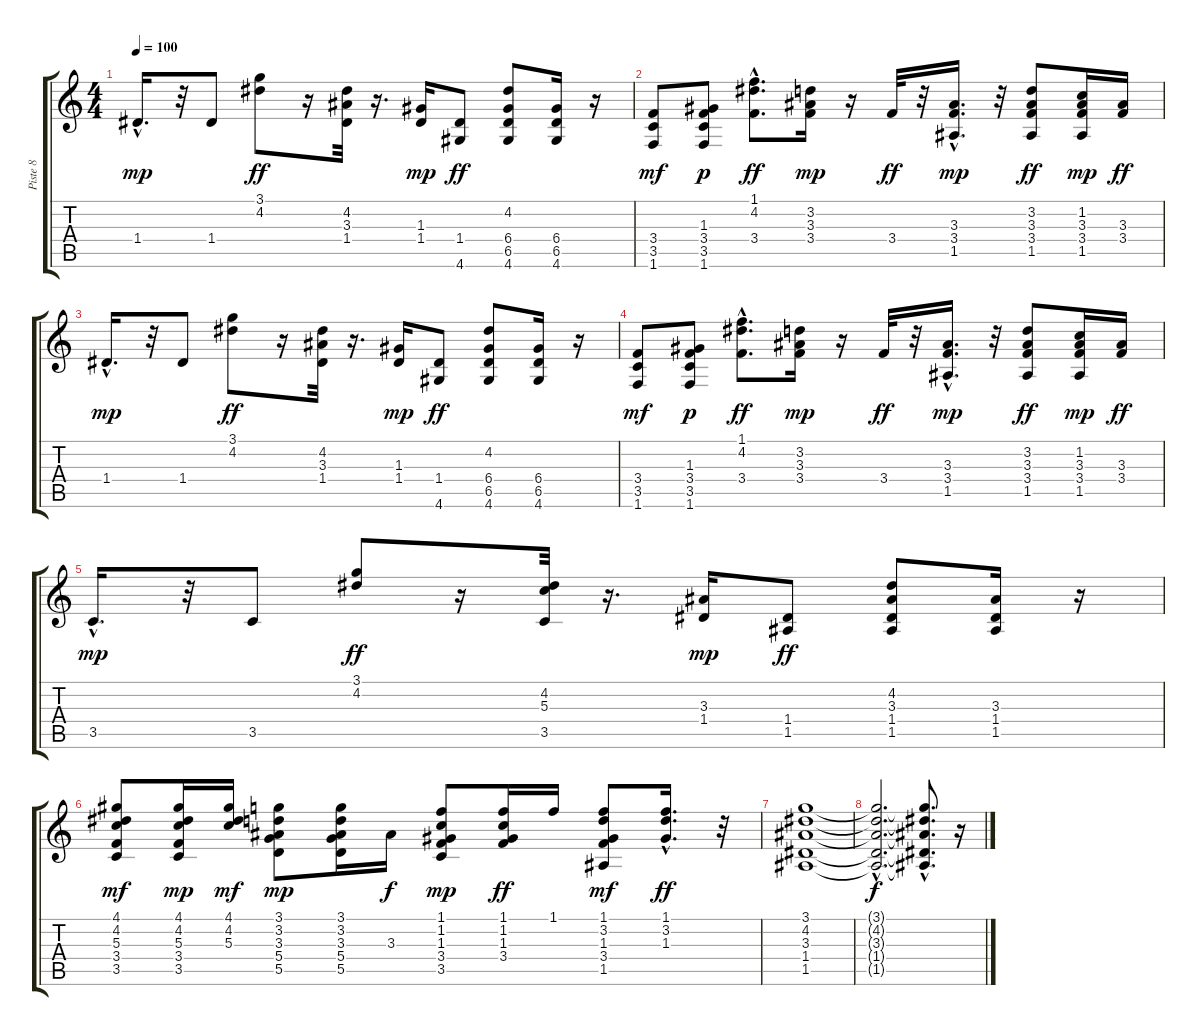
\track ("Piste 8" "Piste 8") {instrument acousticguitarsteel}
\staff {score tabs}
\tuning (E4 B3 G3 D3 A2 E2) {hide}
\ts (4 4)
\tempo 100
\clef g2
\ks c
1.4{hac}.16{d dy mp} r.32 1.4.8 (3.1 4.2).8{dy ff} r.16 (4.2 3.3 1.4).32 r.16{d} (1.3 1.4).16{dy mp} (1.4 4.6).8{dy ff} (4.2 6.4 6.5 4.6).8 (6.4 6.5 4.6).16 r.16 |
(3.4 3.5 1.6).8{dy mf} (1.3 3.4 3.5 1.6).8{dy p} (1.1{hac} 4.2{hac} 3.4{hac}).8{d dy ff} (3.2 3.3 3.4).16{dy mp} r.16 3.4.32{dy ff} r.32 (3.3{hac} 3.4{hac} 1.5{hac}).16{d dy mp} r.32 (3.2 3.3 3.4 1.5).8{dy ff} (1.2 3.3 3.4 1.5).16{dy mp} (3.3 3.4).16{dy ff} |
1.4{hac}.16{d dy mp} r.32 1.4.8 (3.1 4.2).8{dy ff} r.16 (4.2 3.3 1.4).32 r.16{d} (1.3 1.4).16{dy mp} (1.4 4.6).8{dy ff} (4.2 6.4 6.5 4.6).8 (6.4 6.5 4.6).16 r.16 |
(3.4 3.5 1.6).8{dy mf} (1.3 3.4 3.5 1.6).8{dy p} (1.1{hac} 4.2{hac} 3.4{hac}).8{d dy ff} (3.2 3.3 3.4).16{dy mp} r.16 3.4.32{dy ff} r.32 (3.3{hac} 3.4{hac} 1.5{hac}).16{d dy mp} r.32 (3.2 3.3 3.4 1.5).8{dy ff} (1.2 3.3 3.4 1.5).16{dy mp} (3.3 3.4).16{dy ff} |
3.5{hac}.16{d dy mp} r.32 3.5.8 (3.1 4.2).8{dy ff} r.16 (4.2 5.3 3.5).32 r.16{d} (3.3 1.4).16{dy mp} (1.4 1.5).8{dy ff} (4.2 3.3 1.4 1.5).8 (3.3 1.4 1.5).16 r.16 |
(4.1 4.2 5.3 3.4 3.5).8{dy mf} (4.1 4.2 5.3 3.4 3.5).16{dy mp} (4.1 4.2 5.3).16{dy mf} (3.1 3.2 3.3 5.4 5.5).8{dy mp} (3.1 3.2 3.3 5.4 5.5).16 3.3.16{dy f} (1.1 1.2 1.3 3.4 3.5).8{dy mp} (1.1 1.2 1.3 3.4).16{dy ff} 1.1.16 (1.1 3.2 1.3 3.4 1.5).8{dy mf} (1.1{hac} 3.2{hac} 1.3{hac}).16{d dy ff} r.32 |
(3.1 4.2 3.3 1.4 1.5).1 |
(3.1{hac t} 4.2{hac t} 3.3{hac t} 1.4{hac t} 1.5{hac t}).2{d dy f} (3.1{hac t} 4.2{hac t} 3.3{hac t} 1.4{hac t} 1.5{hac t}).8{d} r.16
